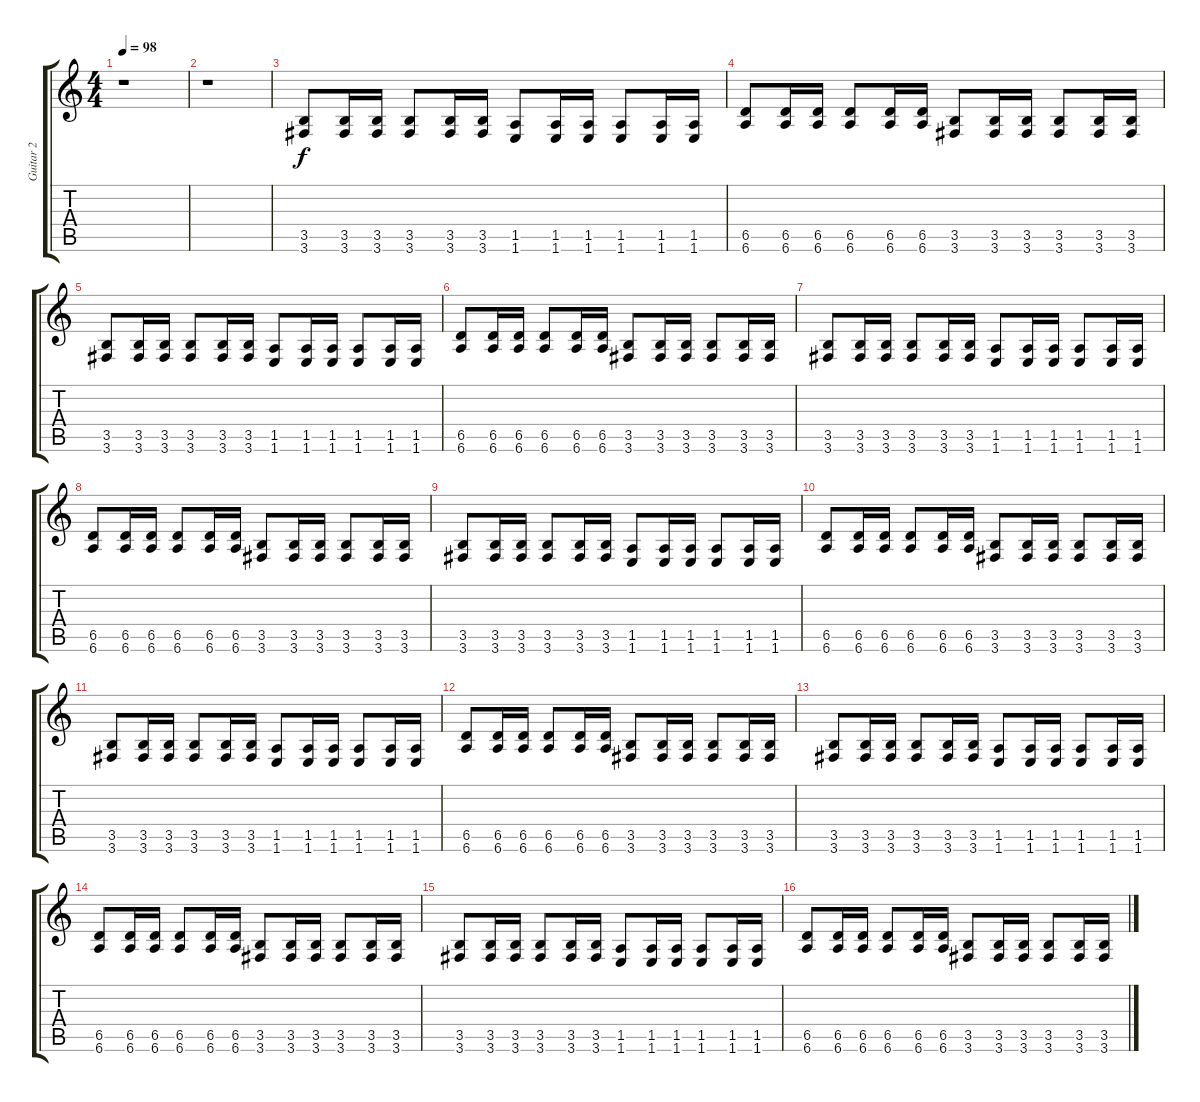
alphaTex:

\track ("Guitar 2" "Guitar 2") {instrument overdrivenguitar}
\staff {score tabs}
\tuning (Eb4 Bb3 Gb3 Db3 Ab2 Eb2) {hide}
\ts (4 4)
\tempo 98
\clef g2
\ks c
r.1{dy f} |
r.1 |
(3.5 3.6).8 (3.5 3.6).16 (3.5 3.6).16 (3.5 3.6).8 (3.5 3.6).16 (3.5 3.6).16 (1.5 1.6).8 (1.5 1.6).16 (1.5 1.6).16 (1.5 1.6).8 (1.5 1.6).16 (1.5 1.6).16 |
(6.5 6.6).8 (6.5 6.6).16 (6.5 6.6).16 (6.5 6.6).8 (6.5 6.6).16 (6.5 6.6).16 (3.5 3.6).8 (3.5 3.6).16 (3.5 3.6).16 (3.5 3.6).8 (3.5 3.6).16 (3.5 3.6).16 |
(3.5 3.6).8 (3.5 3.6).16 (3.5 3.6).16 (3.5 3.6).8 (3.5 3.6).16 (3.5 3.6).16 (1.5 1.6).8 (1.5 1.6).16 (1.5 1.6).16 (1.5 1.6).8 (1.5 1.6).16 (1.5 1.6).16 |
(6.5 6.6).8 (6.5 6.6).16 (6.5 6.6).16 (6.5 6.6).8 (6.5 6.6).16 (6.5 6.6).16 (3.5 3.6).8 (3.5 3.6).16 (3.5 3.6).16 (3.5 3.6).8 (3.5 3.6).16 (3.5 3.6).16 |
(3.5 3.6).8 (3.5 3.6).16 (3.5 3.6).16 (3.5 3.6).8 (3.5 3.6).16 (3.5 3.6).16 (1.5 1.6).8 (1.5 1.6).16 (1.5 1.6).16 (1.5 1.6).8 (1.5 1.6).16 (1.5 1.6).16 |
(6.5 6.6).8 (6.5 6.6).16 (6.5 6.6).16 (6.5 6.6).8 (6.5 6.6).16 (6.5 6.6).16 (3.5 3.6).8 (3.5 3.6).16 (3.5 3.6).16 (3.5 3.6).8 (3.5 3.6).16 (3.5 3.6).16 |
(3.5 3.6).8 (3.5 3.6).16 (3.5 3.6).16 (3.5 3.6).8 (3.5 3.6).16 (3.5 3.6).16 (1.5 1.6).8 (1.5 1.6).16 (1.5 1.6).16 (1.5 1.6).8 (1.5 1.6).16 (1.5 1.6).16 |
(6.5 6.6).8 (6.5 6.6).16 (6.5 6.6).16 (6.5 6.6).8 (6.5 6.6).16 (6.5 6.6).16 (3.5 3.6).8 (3.5 3.6).16 (3.5 3.6).16 (3.5 3.6).8 (3.5 3.6).16 (3.5 3.6).16 |
(3.5 3.6).8 (3.5 3.6).16 (3.5 3.6).16 (3.5 3.6).8 (3.5 3.6).16 (3.5 3.6).16 (1.5 1.6).8 (1.5 1.6).16 (1.5 1.6).16 (1.5 1.6).8 (1.5 1.6).16 (1.5 1.6).16 |
(6.5 6.6).8 (6.5 6.6).16 (6.5 6.6).16 (6.5 6.6).8 (6.5 6.6).16 (6.5 6.6).16 (3.5 3.6).8 (3.5 3.6).16 (3.5 3.6).16 (3.5 3.6).8 (3.5 3.6).16 (3.5 3.6).16 |
(3.5 3.6).8 (3.5 3.6).16 (3.5 3.6).16 (3.5 3.6).8 (3.5 3.6).16 (3.5 3.6).16 (1.5 1.6).8 (1.5 1.6).16 (1.5 1.6).16 (1.5 1.6).8 (1.5 1.6).16 (1.5 1.6).16 |
(6.5 6.6).8 (6.5 6.6).16 (6.5 6.6).16 (6.5 6.6).8 (6.5 6.6).16 (6.5 6.6).16 (3.5 3.6).8 (3.5 3.6).16 (3.5 3.6).16 (3.5 3.6).8 (3.5 3.6).16 (3.5 3.6).16 |
(3.5 3.6).8 (3.5 3.6).16 (3.5 3.6).16 (3.5 3.6).8 (3.5 3.6).16 (3.5 3.6).16 (1.5 1.6).8 (1.5 1.6).16 (1.5 1.6).16 (1.5 1.6).8 (1.5 1.6).16 (1.5 1.6).16 |
(6.5 6.6).8 (6.5 6.6).16 (6.5 6.6).16 (6.5 6.6).8 (6.5 6.6).16 (6.5 6.6).16 (3.5 3.6).8 (3.5 3.6).16 (3.5 3.6).16 (3.5 3.6).8 (3.5 3.6).16 (3.5 3.6).16
